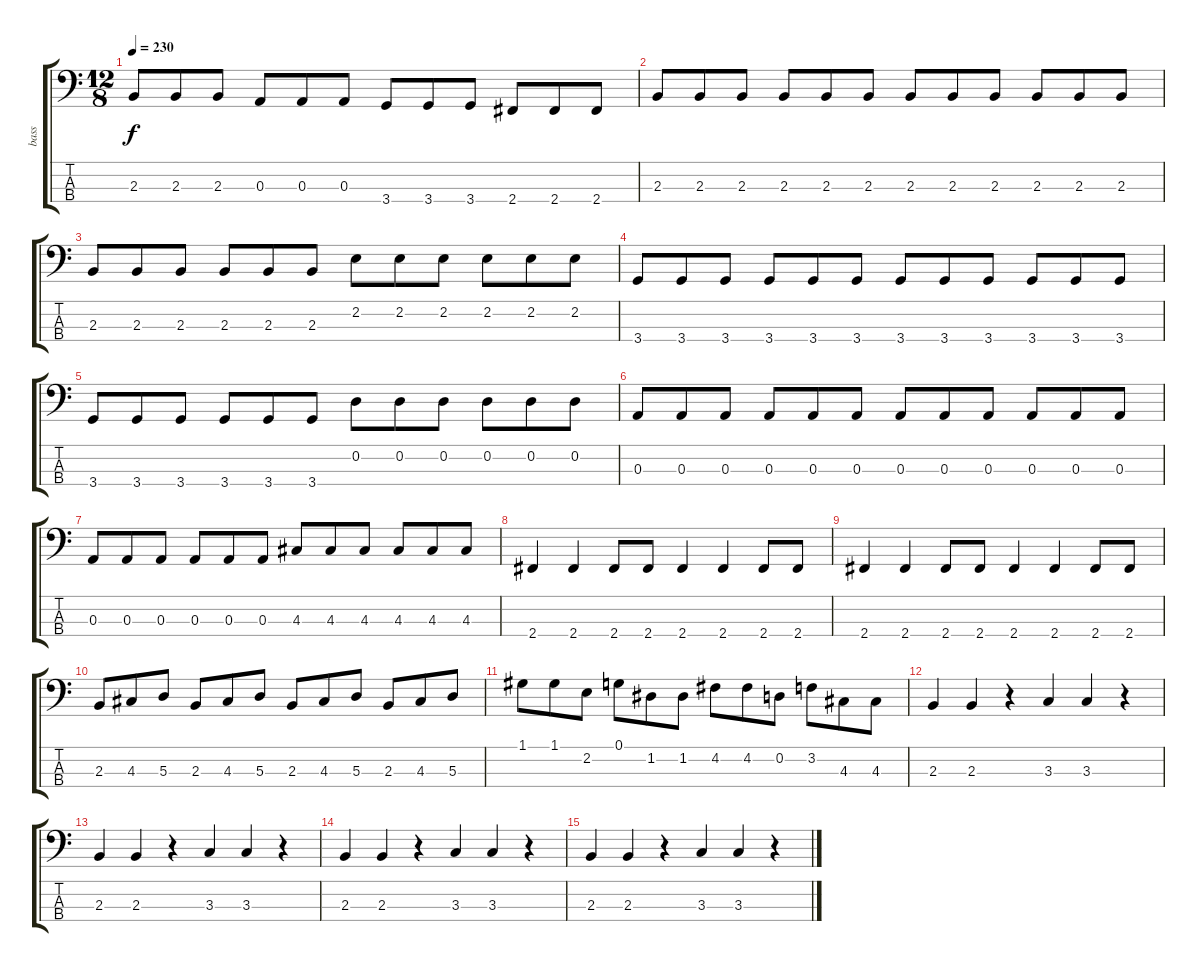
\track ("bass" "bass") {instrument electricbassfinger}
\staff {score tabs}
\tuning (G2 D2 A1 E1) {hide}
\ts (12 8)
\tempo 230
\clef f4
\ks c
2.3.8{dy f} 2.3.8 2.3.8 0.3.8 0.3.8 0.3.8 3.4.8 3.4.8 3.4.8 2.4.8 2.4.8 2.4.8 |
2.3.8 2.3.8 2.3.8 2.3.8 2.3.8 2.3.8 2.3.8 2.3.8 2.3.8 2.3.8 2.3.8 2.3.8 |
2.3.8 2.3.8 2.3.8 2.3.8 2.3.8 2.3.8 2.2.8 2.2.8 2.2.8 2.2.8 2.2.8 2.2.8 |
3.4.8 3.4.8 3.4.8 3.4.8 3.4.8 3.4.8 3.4.8 3.4.8 3.4.8 3.4.8 3.4.8 3.4.8 |
3.4.8 3.4.8 3.4.8 3.4.8 3.4.8 3.4.8 0.2.8 0.2.8 0.2.8 0.2.8 0.2.8 0.2.8 |
0.3.8 0.3.8 0.3.8 0.3.8 0.3.8 0.3.8 0.3.8 0.3.8 0.3.8 0.3.8 0.3.8 0.3.8 |
0.3.8 0.3.8 0.3.8 0.3.8 0.3.8 0.3.8 4.3.8 4.3.8 4.3.8 4.3.8 4.3.8 4.3.8 |
2.4.4 2.4.4 2.4.8 2.4.8 2.4.4 2.4.4 2.4.8 2.4.8 |
2.4.4 2.4.4 2.4.8 2.4.8 2.4.4 2.4.4 2.4.8 2.4.8 |
2.3.8 4.3.8 5.3.8 2.3.8 4.3.8 5.3.8 2.3.8 4.3.8 5.3.8 2.3.8 4.3.8 5.3.8 |
1.1.8 1.1.8 2.2.8 0.1.8 1.2.8 1.2.8 4.2.8 4.2.8 0.2.8 3.2.8 4.3.8 4.3.8 |
2.3.4 2.3.4 r.4 3.3.4 3.3.4 r.4 |
2.3.4 2.3.4 r.4 3.3.4 3.3.4 r.4 |
2.3.4 2.3.4 r.4 3.3.4 3.3.4 r.4 |
2.3.4 2.3.4 r.4 3.3.4 3.3.4 r.4
